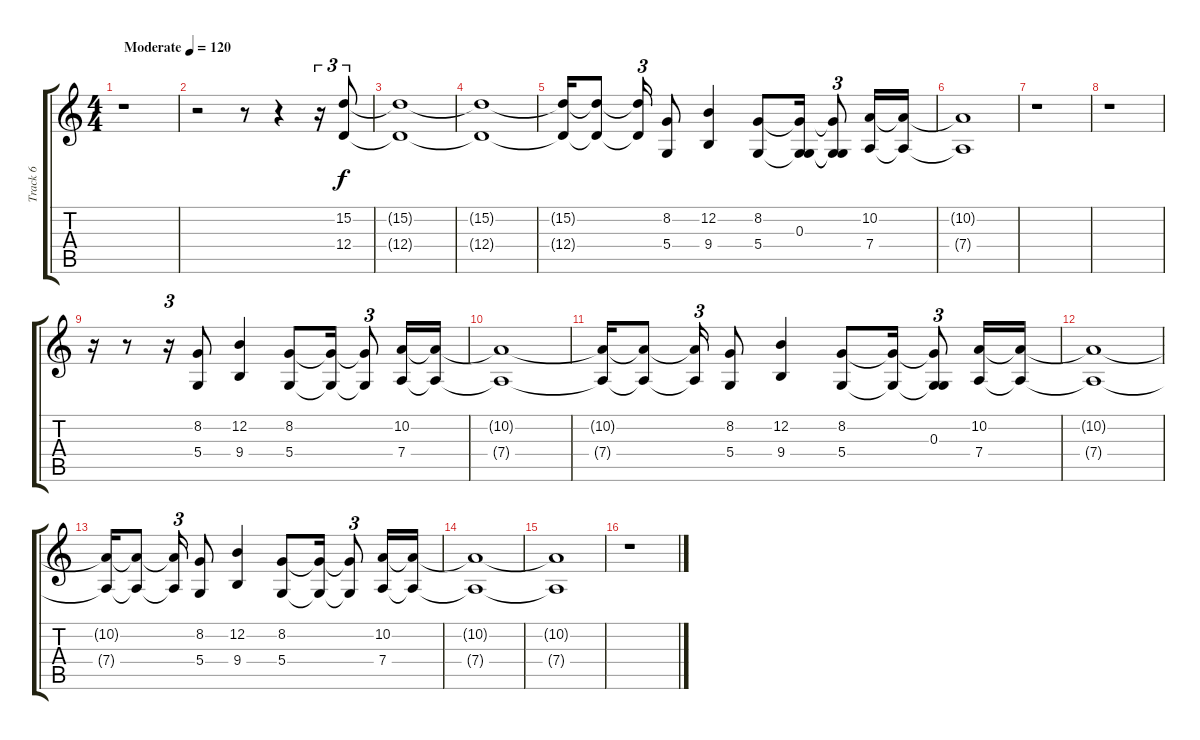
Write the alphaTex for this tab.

\track ("Track 6" "Track 6") {instrument violin}
\staff {score tabs}
\tuning (E4 B3 G3 D3 A2 E2) {hide}
\ts (4 4)
\tempo (120 "Moderate")
\clef g2
\ks c
r.1{dy f instrument violin} |
r.2 r.8 r.4 r.16{tu (3 2)} (15.2 12.4).8{tu (3 2)} |
(15.2{t} 12.4{t}).1 |
(15.2{t} 12.4{t}).1 |
(15.2{t} 12.4{t}).16 (15.2{t} 12.4{t}).8 (15.2{t} 12.4{t}).16{tu (3 2)} (8.2 5.4).8 (12.2 9.4).4 (8.2 5.4).8 (8.2{t} 0.3 5.4{t}).16 (8.2{t} 0.3{t} 5.4{t}).8{tu (3 2)} (10.2 7.4).16 (10.2{t} 7.4{t}).16 |
(10.2{t} 7.4{t}).1 |
r.1 |
r.1 |
r.16 r.8 r.16{tu (3 2)} (8.2 5.4).8 (12.2 9.4).4 (8.2 5.4).8 (8.2{t} 5.4{t}).16 (8.2{t} 5.4{t}).8{tu (3 2)} (10.2 7.4).16 (10.2{t} 7.4{t}).16 |
(10.2{t} 7.4{t}).1 |
(10.2{t} 7.4{t}).16 (10.2{t} 7.4{t}).8 (10.2{t} 7.4{t}).16{tu (3 2)} (8.2 5.4).8 (12.2 9.4).4 (8.2 5.4).8 (8.2{t} 5.4{t}).16 (8.2{t} 0.3 5.4{t}).8{tu (3 2)} (10.2 7.4).16 (10.2{t} 7.4{t}).16 |
(10.2{t} 7.4{t}).1 |
(10.2{t} 7.4{t}).16 (10.2{t} 7.4{t}).8 (10.2{t} 7.4{t}).16{tu (3 2)} (8.2 5.4).8 (12.2 9.4).4 (8.2 5.4).8 (8.2{t} 5.4{t}).16 (8.2{t} 5.4{t}).8{tu (3 2)} (10.2 7.4).16 (10.2{t} 7.4{t}).16 |
(10.2{t} 7.4{t}).1 |
(10.2{t} 7.4{t}).1 |
r.1
